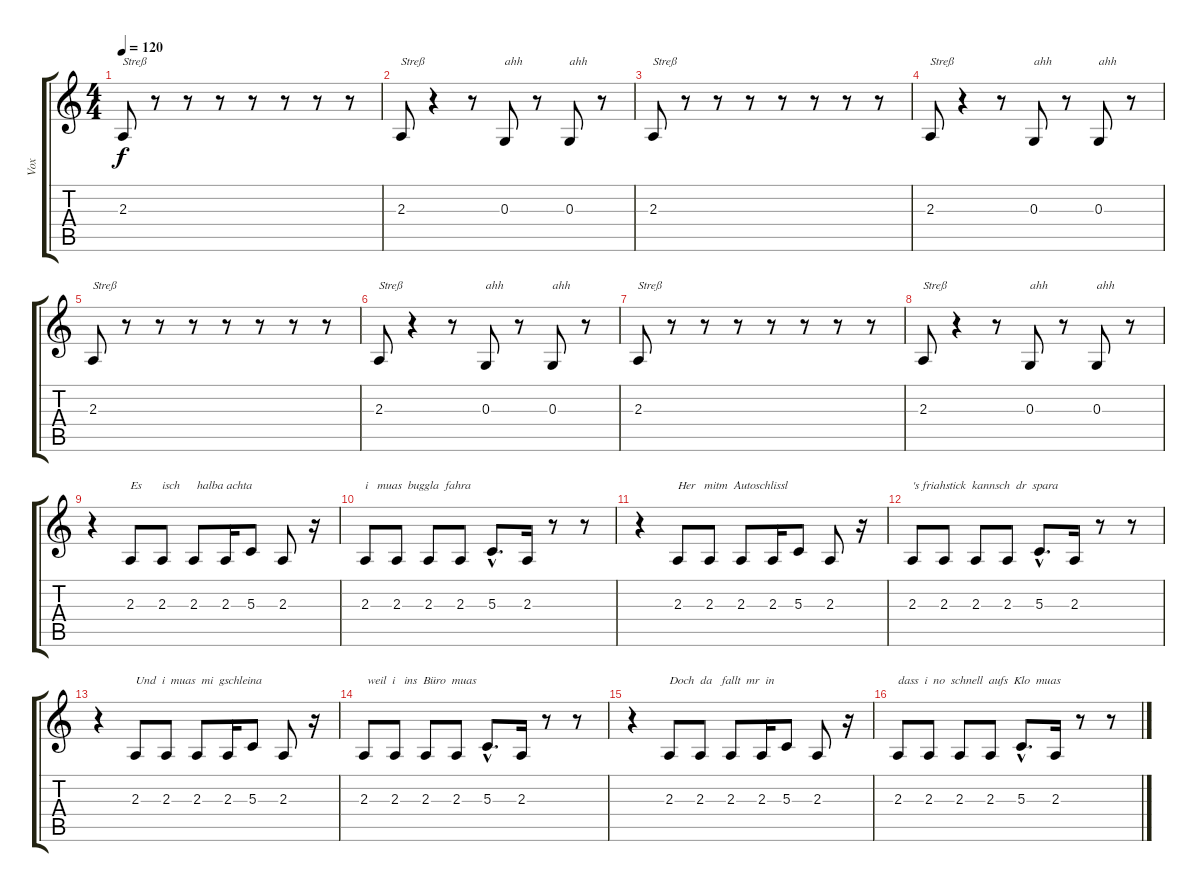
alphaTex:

\track ("Vox" "Vox") {instrument lead6voice}
\staff {score tabs}
\tuning (E4 B3 G3 D3 A2 E2) {hide}
\ts (4 4)
\tempo 120
\clef g2
\ks c
2.3.8{txt "Streß" dy f instrument lead6voice} r.8 r.8 r.8 r.8 r.8 r.8 r.8 |
2.3.8{txt "Streß"} r.4 r.8 0.3.8{txt "ahh"} r.8 0.3.8{txt "ahh"} r.8 |
2.3.8{txt "Streß"} r.8 r.8 r.8 r.8 r.8 r.8 r.8 |
2.3.8{txt "Streß"} r.4 r.8 0.3.8{txt "ahh"} r.8 0.3.8{txt "ahh"} r.8 |
2.3.8{txt "Streß"} r.8 r.8 r.8 r.8 r.8 r.8 r.8 |
2.3.8{txt "Streß"} r.4 r.8 0.3.8{txt "ahh"} r.8 0.3.8{txt "ahh"} r.8 |
2.3.8{txt "Streß"} r.8 r.8 r.8 r.8 r.8 r.8 r.8 |
2.3.8{txt "Streß"} r.4 r.8 0.3.8{txt "ahh"} r.8 0.3.8{txt "ahh"} r.8 |
r.4 2.3.8{txt "Es"} 2.3.8{txt "isch"} 2.3.8{txt " halba achta"} 2.3.16 5.3.8 2.3.8 r.16 |
2.3.8{txt "i   muas  buggla  fahra"} 2.3.8 2.3.8 2.3.8 5.3{hac}.8{d} 2.3.16 r.8 r.8 |
r.4 2.3.8{txt "Her   mitm  Autoschlissl"} 2.3.8 2.3.8 2.3.16 5.3.8 2.3.8 r.16 |
2.3.8{txt "'s friahstick  kannsch  dr  spara"} 2.3.8 2.3.8 2.3.8 5.3{hac}.8{d} 2.3.16 r.8 r.8 |
r.4 2.3.8{txt "Und  i  muas  mi  gschleina"} 2.3.8 2.3.8 2.3.16 5.3.8 2.3.8 r.16 |
2.3.8{txt " weil  i   ins  Büro  muas"} 2.3.8 2.3.8 2.3.8 5.3{hac}.8{d} 2.3.16 r.8 r.8 |
r.4 2.3.8{txt "Doch  da   fallt  mr  in "} 2.3.8 2.3.8 2.3.16 5.3.8 2.3.8 r.16 |
2.3.8{txt "dass  i  no  schnell  aufs  Klo  muas"} 2.3.8 2.3.8 2.3.8 5.3{hac}.8{d} 2.3.16 r.8 r.8
